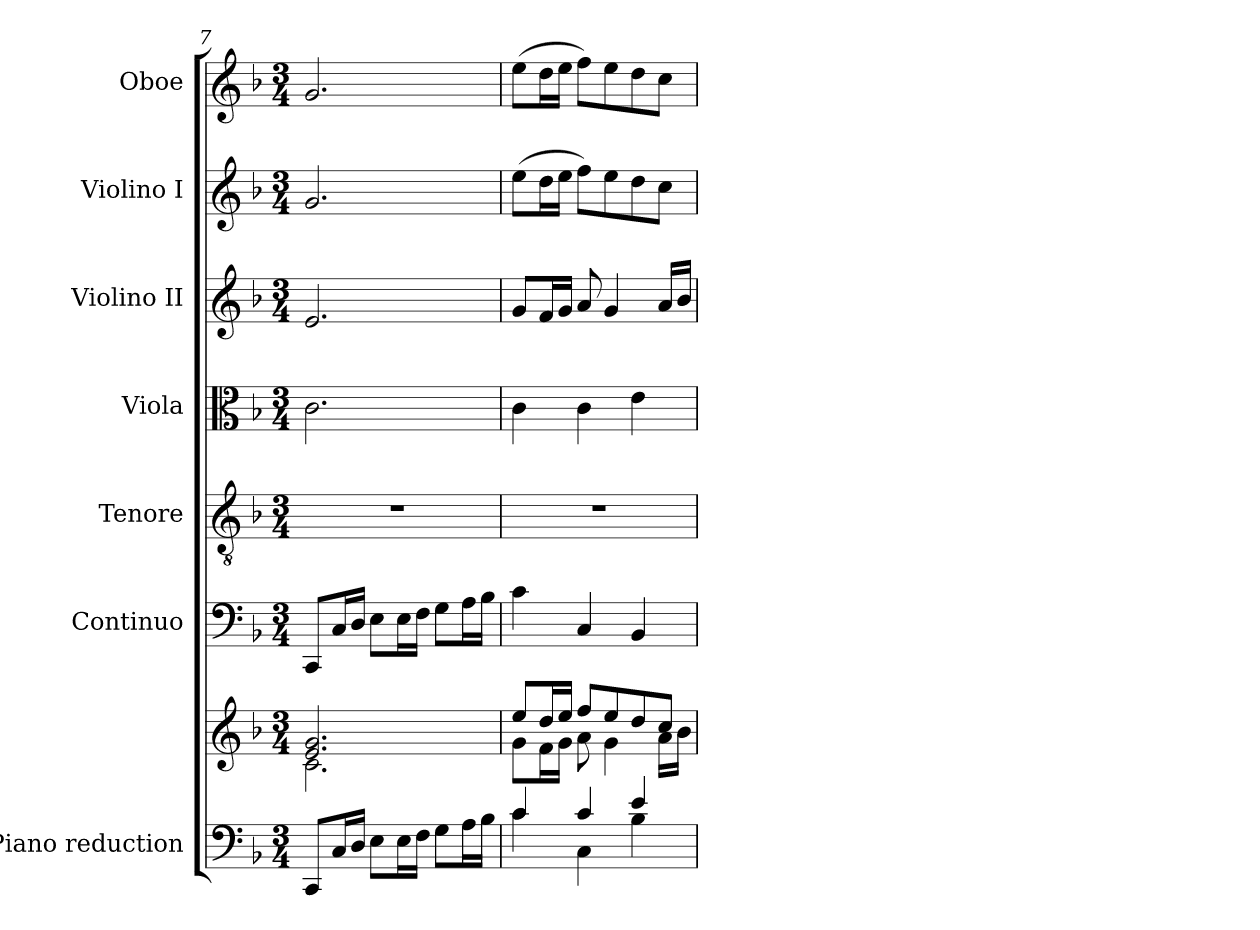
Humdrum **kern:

**kern	**kern	**kern	**kern	**kern	**kern	**kern	**kern
*part7	*part7	*part6	*part5	*part4	*part3	*part2	*part1
*staff8	*staff7	*staff6	*staff5	*staff4	*staff3	*staff2	*staff1
*I"Piano reduction	*	*I"Continuo	*I"Tenore	*I"Viola	*I"Violino II	*I"Violino I	*I"Oboe
*I'Pno	*	*	*	*I'Vla	*I'Vln	*I'Vln	*I'Ob
!!LO:LB:g=z
*clefF4	*clefG2	*clefF4	*clefGv2	*clefC3	*clefG2	*clefG2	*clefG2
*k[b-]	*k[b-]	*k[b-]	*k[b-]	*k[b-]	*k[b-]	*k[b-]	*k[b-]
*M3/4	*M3/4	*M3/4	*M3/4	*M3/4	*M3/4	*M3/4	*M3/4
=7	=7	=7	=7	=7	=7	=7	=7
*	*^	*	*	*	*	*	*
8CC/L	2.e/ 2.g/	2.c\	8CC/L	2.r	2.c\	2.e/	2.g/	2.g/
16C/L	.	.	16C/L	.	.	.	.	.
16D/JJ	.	.	16D/JJ	.	.	.	.	.
8E\L	.	.	8E\L	.	.	.	.	.
16E\L	.	.	16E\L	.	.	.	.	.
16F\JJ	.	.	16F\JJ	.	.	.	.	.
8G\L	.	.	8G\L	.	.	.	.	.
16A\L	.	.	16A\L	.	.	.	.	.
16B-\JJ	.	.	16B-\JJ	.	.	.	.	.
=8	=8	=8	=8	=8	=8	=8	=8	=8
*^	*	*	*	*	*	*	*	*
4c/	4c\	8ee/L	8g\L	4c\	2.r	4c\	8g/L	(>8ee\L	(>8ee\L
.	.	16dd/L	16f\L	.	.	.	16f/L	16dd\L	16dd\L
.	.	16ee/JJ	16g\JJ	.	.	.	16g/JJ	16ee\JJ	16ee\JJ
4c/	4C\	8ff/L	8a\	4C/	.	4c\	8a/	8ff\L)	8ff\L)
.	.	8ee/	4g\	.	.	.	4g/	8ee\	8ee\
4e/	4B-\	8dd/	.	4BB-/	.	4e\	.	8dd\	8dd\
.	.	8cc/J	16a\LL	.	.	.	16a/LL	8cc\J	8cc\J
.	.	.	16b-\JJ	.	.	.	16b-/JJ	.	.
*v	*v	*	*	*	*	*	*	*	*
*	*v	*v	*	*	*	*	*	*
=	=	=	=	=	=	=	=
*-	*-	*-	*-	*-	*-	*-	*-
